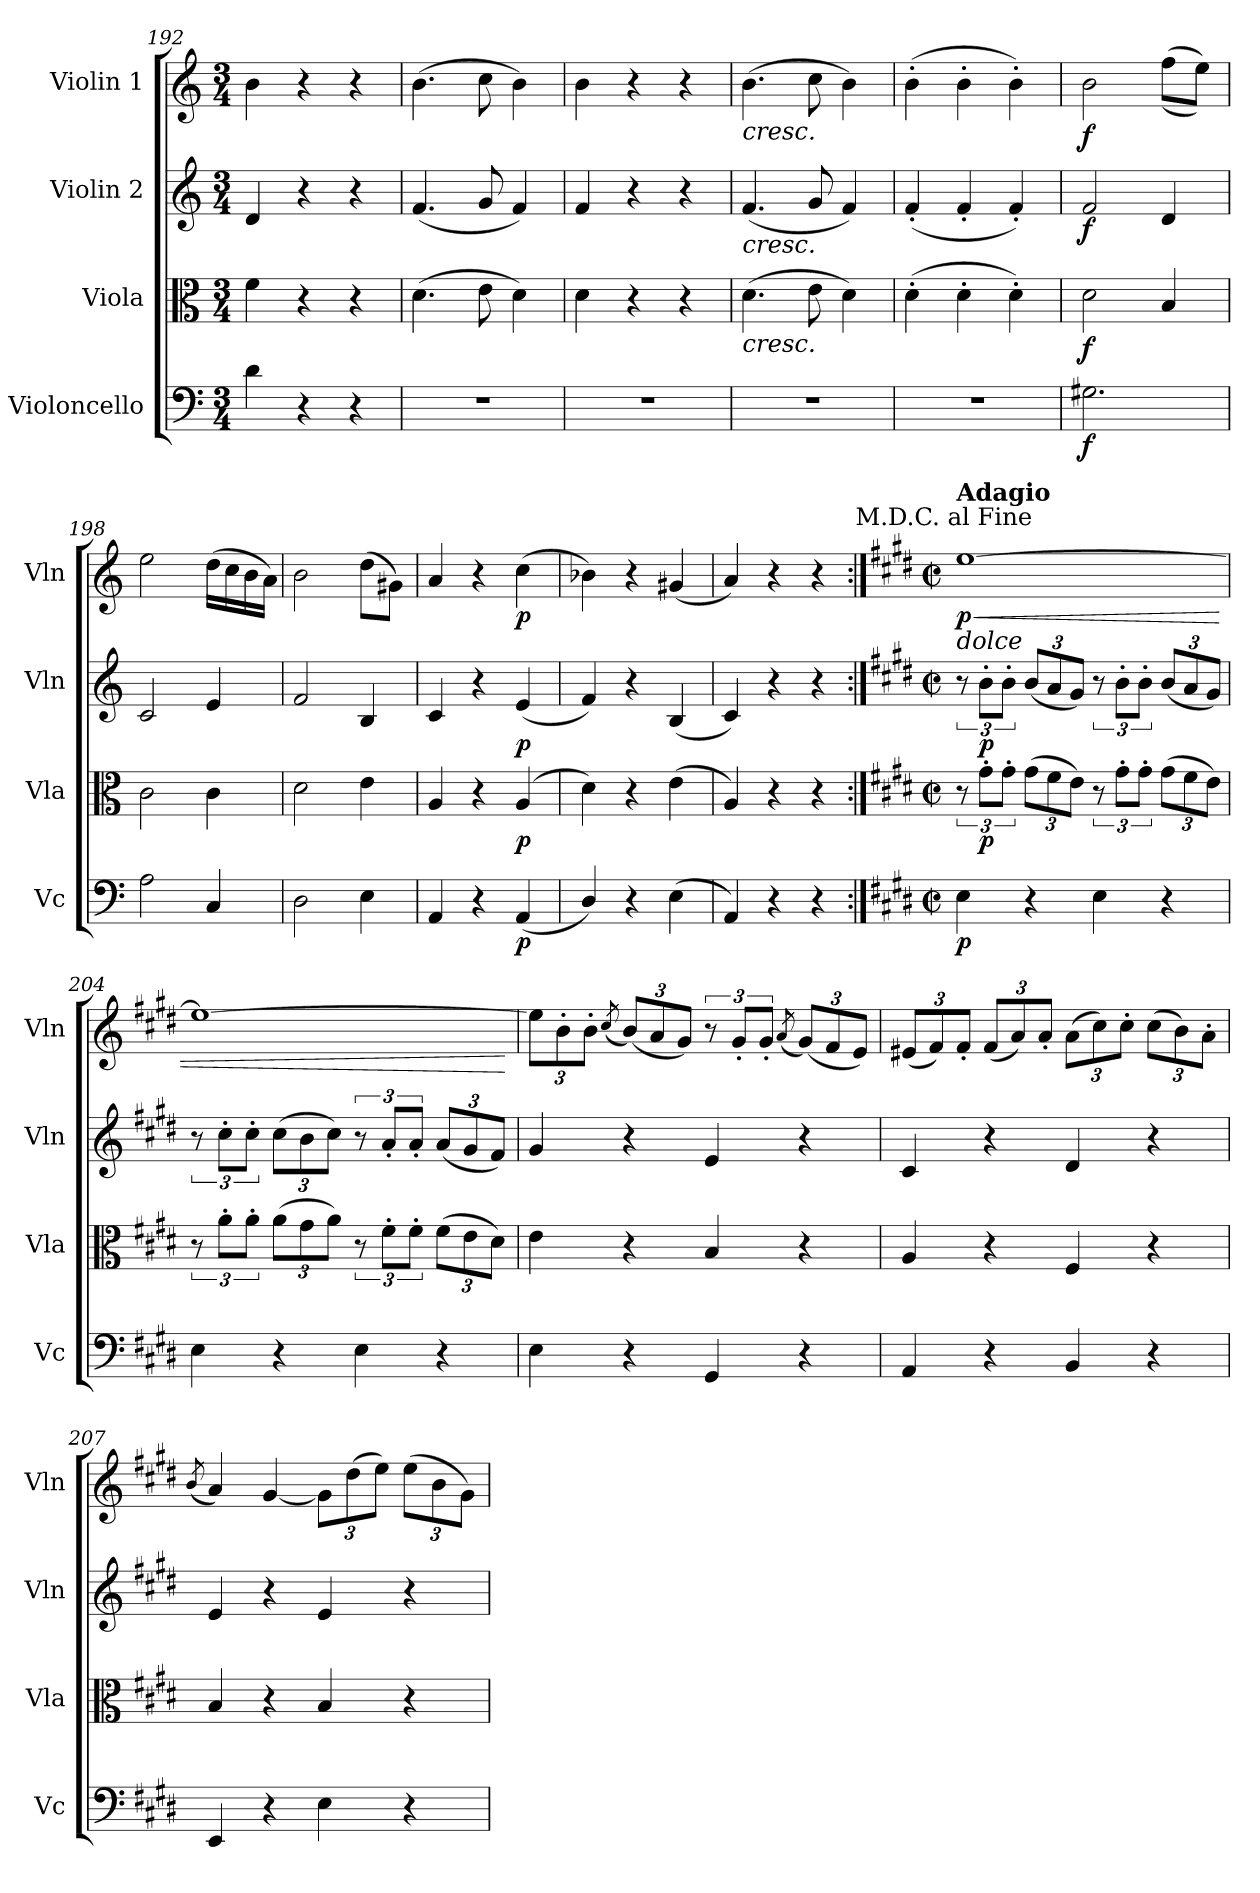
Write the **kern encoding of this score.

**kern	**dynam	**kern	**dynam	**kern	**dynam	**kern	**dynam
*part4	*part4	*part3	*part3	*part2	*part2	*part1	*part1
*staff4	*staff4	*staff3	*staff3	*staff2	*staff2	*staff1	*staff1
*I"Violoncello	*	*I"Viola	*	*I"Violin 2	*	*I"Violin 1	*
*I'Vc	*	*I'Vla	*	*I'Vln	*	*I'Vln	*
*clefF4	*	*clefC3	*	*clefG2	*	*clefG2	*
*k[]	*	*k[]	*	*k[]	*	*k[]	*
*M3/4	*	*M3/4	*	*M3/4	*	*M3/4	*
=192	=192	=192	=192	=192	=192	=192	=192
4d\	.	4f\	.	4d/	.	4b\	.
4r	.	4r	.	4r	.	4r	.
4r	.	4r	.	4r	.	4r	.
=193	=193	=193	=193	=193	=193	=193	=193
2.r	.	(>4.d\	.	(<4.f/	.	(>4.b\	.
.	.	8e\	.	8g/	.	8cc\	.
.	.	4d\)	.	4f/)	.	4b\)	.
=194	=194	=194	=194	=194	=194	=194	=194
2.r	.	4d\	.	4f/	.	4b\	.
.	.	4r	.	4r	.	4r	.
.	.	4r	.	4r	.	4r	.
=195	=195	=195	=195	=195	=195	=195	=195
!	!	!	!	!	!	!LO:TX:b:i:t=cresc.	!
!	!	!	!	!LO:TX:b:i:t=cresc.	!	!	!
!	!	!LO:TX:b:i:t=cresc.	!	!	!	!	!
2.r	.	(>4.d\	.	(<4.f/	.	(>4.b\	.
.	.	8e\	.	8g/	.	8cc\	.
.	.	4d\)	.	4f/)	.	4b\)	.
=196	=196	=196	=196	=196	=196	=196	=196
2.r	.	(>4d'\	.	(<4f'/	.	(>4b'\	.
.	.	4d'\	.	4f'/	.	4b'\	.
.	.	4d'\)	.	4f'/)	.	4b'\)	.
!!LO:LB:g=z
=197	=197	=197	=197	=197	=197	=197	=197
!	!LO:DY:b	!	!LO:DY:b	!	!LO:DY:b	!	!LO:DY:b
2.G#X\	f	2d\	f	2f/	f	2b\	f
.	.	4B/	.	4d/	.	(>(>8ff\L	.
.	.	.	.	.	.	8ee\J))	.
=198	=198	=198	=198	=198	=198	=198	=198
2A\	.	2c\	.	2c/	.	2ee\	.
4C/	.	4c\	.	4e/	.	(>16dd\LL	.
.	.	.	.	.	.	16cc\	.
.	.	.	.	.	.	16b\	.
.	.	.	.	.	.	16a\JJ)	.
=199	=199	=199	=199	=199	=199	=199	=199
2D\	.	2d\	.	2f/	.	2b\	.
4E\	.	4e\	.	4B/	.	(>8dd\L	.
.	.	.	.	.	.	8g#X\J)	.
=200	=200	=200	=200	=200	=200	=200	=200
4AA/	.	4A/	.	4c/	.	4a/	.
4r	.	4r	.	4r	.	4r	.
!	!LO:DY:b	!	!LO:DY:b	!	!LO:DY:b	!	!LO:DY:b
(<4AA/	p	(<4A/	p	(<4e/	p	(>4cc\	p
=201	=201	=201	=201	=201	=201	=201	=201
4D/)	.	4d\)	.	4f/)	.	4b-X\)	.
4r	.	4r	.	4r	.	4r	.
(>4E\	.	(>4e\	.	(<4B/	.	(<4g#X/	.
=202	=202	=202	=202	=202	=202	=202	=202
4AA/)	.	4A/)	.	4c/)	.	4a/)	.
4r	.	4r	.	4r	.	4r	.
4r	.	4r	.	4r	.	4r	.
!	!	!	!	!	!	!LO:TX:a:t=M.D.C. al Fine	!
!!LO:PB:g=z
=203:|!	=203:|!	=203:|!	=203:|!	=203:|!	=203:|!	=203:|!	=203:|!
*k[f#c#g#d#]	*	*k[f#c#g#d#]	*	*k[f#c#g#d#]	*	*k[f#c#g#d#]	*
*M2/2	*	*M2/2	*	*M2/2	*	*M2/2	*
*met(c|)	*	*met(c|)	*	*met(c|)	*	*met(c|)	*
!	!	!	!	!	!	!LO:TX:a:B:t=Adagio	!
!	!	!	!	!	!	!LO:TX:b:i:t=dolce	!
!	!LO:DY:b	!	!	!	!	!	!LO:HP:b
!	!	!	!	!	!	!	!LO:DY:n=1:b
4E\	p	12r	.	12r	.	[1ee	< p
!	!	!	!LO:DY:b	!	!LO:DY:b	!	!
.	.	12g#'\L	p	12b'\L	p	.	.
.	.	12g#'\J	.	12b'\J	.	.	.
*	*	*Xbrackettup	*	*Xbrackettup	*	*	*
4r	.	(>12g#\L	.	(<12b/L	.	.	.
.	.	12f#\	.	12a/	.	.	.
.	.	12e\J)	.	12g#/J)	.	.	.
*	*	*brackettup	*	*brackettup	*	*	*
4E\	.	12r	.	12r	.	.	.
.	.	12g#'\L	.	12b'\L	.	.	.
.	.	12g#'\J	.	12b'\J	.	.	.
*	*	*Xbrackettup	*	*Xbrackettup	*	*	*
4r	.	(>12g#\L	.	(<12b/L	.	.	.
.	.	12f#\	.	12a/	.	.	.
.	.	12e\J)	.	12g#/J)	.	.	.
=204	=204	=204	=204	=204	=204	=204	=204
*	*	*brackettup	*	*brackettup	*	*	*
4E\	.	12r	.	12r	.	1ee_	.
.	.	12a'\L	.	12cc#'\L	.	.	.
.	.	12a'\J	.	12cc#'\J	.	.	.
*	*	*Xbrackettup	*	*Xbrackettup	*	*	*
4r	.	(>12a\L	.	(>12cc#\L	.	.	.
.	.	12g#\	.	12b\	.	.	.
.	.	12a\J)	.	12cc#\J)	.	.	.
*	*	*brackettup	*	*brackettup	*	*	*
4E\	.	12r	.	12r	.	.	.
.	.	12f#'\L	.	12a'/L	.	.	.
.	.	12f#'\J	.	12a'/J	.	.	.
*	*	*Xbrackettup	*	*Xbrackettup	*	*	*
4r	.	(>12f#\L	.	(<12a/L	.	.	.
.	.	12e\	.	12g#/	.	.	.
.	.	12d#\J)	.	12f#/J)	.	.	.
.	.	.	.	.	.	.	[
!!LO:LB:g=z
=205	=205	=205	=205	=205	=205	=205	=205
*	*	*	*	*	*	*Xbrackettup	*
4E\	.	4e\	.	4g#/	.	12ee\L]	.
.	.	.	.	.	.	12b'\	.
.	.	.	.	.	.	12b'\J	.
.	.	.	.	.	.	(<8qcc#/	.
4r	.	4r	.	4r	.	(<12b/L)	.
.	.	.	.	.	.	12a/	.
.	.	.	.	.	.	12g#/J)	.
*	*	*	*	*	*	*brackettup	*
4GG#/	.	4B/	.	4e/	.	12r	.
.	.	.	.	.	.	12g#'/L	.
.	.	.	.	.	.	12g#'/J	.
.	.	.	.	.	.	(<8qa/	.
*	*	*	*	*	*	*Xbrackettup	*
4r	.	4r	.	4r	.	(<12g#/L)	.
.	.	.	.	.	.	12f#/	.
.	.	.	.	.	.	12e/J)	.
=206	=206	=206	=206	=206	=206	=206	=206
4AA/	.	4A/	.	4c#/	.	(<12e#X/L	.
.	.	.	.	.	.	12f#/)	.
.	.	.	.	.	.	12f#'/J	.
4r	.	4r	.	4r	.	(<12f#/L	.
.	.	.	.	.	.	12a/)	.
.	.	.	.	.	.	12a'/J	.
4BB/	.	4F#/	.	4d#/	.	(>12a\L	.
.	.	.	.	.	.	12cc#\)	.
.	.	.	.	.	.	12cc#'\J	.
4r	.	4r	.	4r	.	(>12cc#\L	.
.	.	.	.	.	.	12b\)	.
.	.	.	.	.	.	12a'\J	.
=207	=207	=207	=207	=207	=207	=207	=207
.	.	.	.	.	.	(<8qb/	.
4EE/	.	4B/	.	4e/	.	4a/)	.
4r	.	4r	.	4r	.	[4g#/	.
4E\	.	4B/	.	4e/	.	12g#\L]	.
.	.	.	.	.	.	(>12dd#\	.
.	.	.	.	.	.	12ee\J)	.
4r	.	4r	.	4r	.	(>12ee\L	.
.	.	.	.	.	.	12b\	.
.	.	.	.	.	.	12g#\J)	.
=	=	=	=	=	=	=	=
*-	*-	*-	*-	*-	*-	*-	*-
